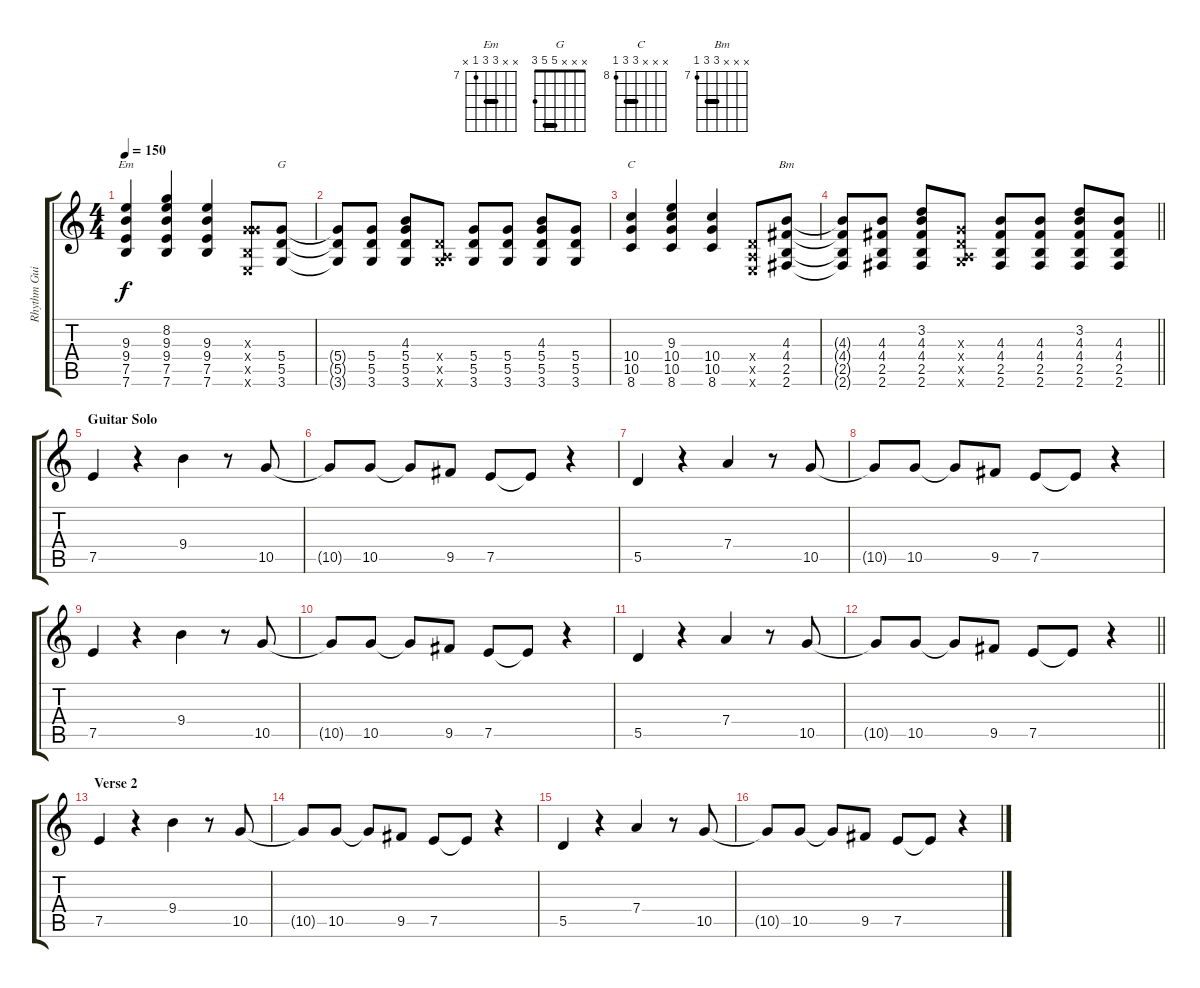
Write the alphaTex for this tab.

\track ("Rhythm Guitar" "Rhythm Gui") {instrument distortionguitar}
\staff {score tabs}
\tuning (E4 B3 G3 D3 A2 E2) {hide}
\chord ("Em" x x 9 9 7 x) {firstfret 7 barre 9}
\chord ("G" x x x 5 5 3) {barre 5}
\chord ("C" x x x 10 10 8) {firstfret 8 barre 10}
\chord ("Bm" x x x 9 9 7) {firstfret 7 barre 9}
\ts (4 4)
\tempo 150
\clef g2
\ks c
(9.3 9.4 7.5 7.6).4{ch "Em" dy f} (8.2 9.3 9.4 7.5 7.6).4 (9.3 9.4 7.5 7.6).4 (0.3{x} 5.4{x} 2.5{x} 0.6{x}).8 (5.4 5.5 3.6).8{ch "G"} |
(5.4{t} 5.5{t} 3.6{t}).8 (5.4 5.5 3.6).8 (4.3 5.4 5.5 3.6).8 (0.4{x} 0.5{x} 3.6{x}).8 (5.4 5.5 3.6).8 (5.4 5.5 3.6).8 (4.3 5.4 5.5 3.6).8 (5.4 5.5 3.6).8 |
(10.4 10.5 8.6).4{ch "C"} (9.3 10.4 10.5 8.6).4 (10.4 10.5 8.6).4 (0.4{x} 0.5{x} 0.6{x}).8 (4.3 4.4 2.5 2.6).8{ch "Bm"} |
\barLineRight lightlight
(4.3{t} 4.4{t} 2.5{t} 2.6{t}).8 (4.3 4.4 2.5 2.6).8 (3.2 4.3 4.4 2.5 2.6).8 (0.3{x} 0.4{x} 0.5{x} 3.6{x}).8 (4.3 4.4 2.5 2.6).8 (4.3 4.4 2.5 2.6).8 (3.2 4.3 4.4 2.5 2.6).8 (4.3 4.4 2.5 2.6).8 |
\section ("" "Guitar Solo")
7.5.4 r.4 9.4.4 r.8 10.5.8 |
10.5{t}.8 10.5.8 10.5{t}.8 9.5.8 7.5.8 7.5{t}.8 r.4 |
5.5.4 r.4 7.4.4 r.8 10.5.8 |
10.5{t}.8 10.5.8 10.5{t}.8 9.5.8 7.5.8 7.5{t}.8 r.4 |
7.5.4 r.4 9.4.4 r.8 10.5.8 |
10.5{t}.8 10.5.8 10.5{t}.8 9.5.8 7.5.8 7.5{t}.8 r.4 |
5.5.4 r.4 7.4.4 r.8 10.5.8 |
\barLineRight lightlight
10.5{t}.8 10.5.8 10.5{t}.8 9.5.8 7.5.8 7.5{t}.8 r.4 |
\section ("" "Verse 2")
7.5.4 r.4 9.4.4 r.8 10.5.8 |
10.5{t}.8 10.5.8 10.5{t}.8 9.5.8 7.5.8 7.5{t}.8 r.4 |
5.5.4 r.4 7.4.4 r.8 10.5.8 |
10.5{t}.8 10.5.8 10.5{t}.8 9.5.8 7.5.8 7.5{t}.8 r.4
